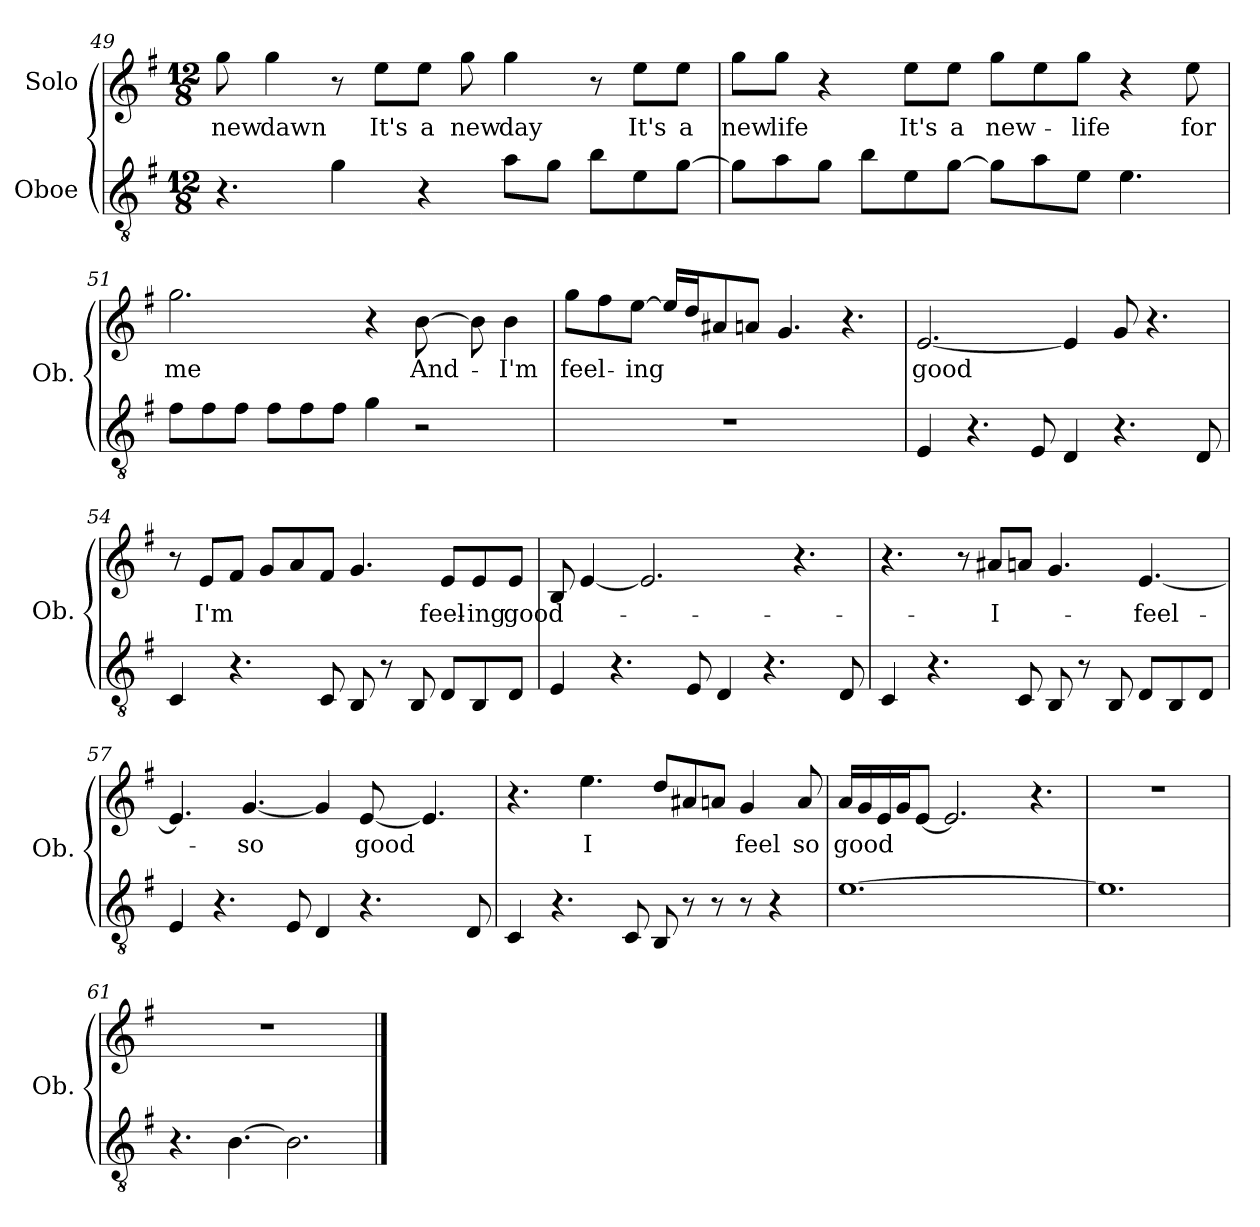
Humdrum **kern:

**kern	**kern	**text
*part2	*part1	*part1
*staff2	*staff1	*staff1
*I"Oboe	*I"Solo	*
*I'Ob.	*	*
*clefGv2	*	*
*k[f#]	*k[f#]	*
*G:	*G:	*
*M12/8	*M12/8	*
=49	=49	=49
4.r	8gg\	new
.	4gg\	dawn
4g\	8r	.
.	8ee\L	It's
4r	8ee\J	a
.	8gg\	new
8a\L	4gg\	day
8g\J	.	.
8b\L	8r	.
8e\	8ee\L	It's
[8g\J	8ee\J	a
!!LO:LB:g=z
=50	=50	=50
8g\L]	8gg\L	new
8a\	8gg\J	life
8g\J	4r	.
8b\L	.	.
8e\	8ee\L	It's
[8g\J	8ee\J	a
8g\L]	8gg\L	new-
8a\	8ee\	.
8e\J	8gg\J	-life
4.e\	4r	.
.	8ee\	for
=51	=51	=51
8f#\L	2.gg\	me
8f#\	.	.
8f#\J	.	.
8f#\L	.	.
8f#\	.	.
8f#\J	.	.
4g\	4r	.
2r	[8b\	And-
.	8b\]	.
.	4b\	I'm
=52	=52	=52
1.r	8gg\L	feel-
.	8ff#\	.
.	[8ee\J	-ing
.	16ee/LL]	.
.	16dd/J	.
.	8a#X/	.
.	8an/J	.
.	4.g/	.
.	4.r	.
=53	=53	=53
4E/	[2.e/	good
4.r	.	.
8E/	.	.
4D/	4e/]	.
4.r	8g/	.
.	4.r	.
8D/	.	.
!!LO:LB:g=z
=54	=54	=54
4C/	8r	.
.	8e/L	I'm
4.r	8f#/J	.
.	8g/L	.
.	8a/	.
8C/	8f#/J	.
8BB/	4.g/	.
8r	.	.
8BB/	.	.
8D/L	8e/L	feel-
8BB/	8e/	-ing
8D/J	8e/J	good-
=55	=55	=55
4E/	8B/	.
.	[4e/	.
4.r	.	.
.	2.e/]	.
8E/	.	.
4D/	.	.
4.r	.	.
.	4.r	.
8D/	.	.
=56	=56	=56
4C/	4.r	.
4.r	.	.
.	8r	.
.	8a#X/L	-I-
8C/	8an/J	.
8BB/	4.g/	.
8r	.	.
8BB/	.	.
8D/L	[4.e/	-feel-
8BB/	.	.
8D/J	.	.
=57	=57	=57
4E/	4.e/]	.
4.r	.	.
.	[4.g/	-so
8E/	.	.
4D/	4g/]	.
4.r	[8e/	good
.	4.e/]	.
8D/	.	.
=58	=58	=58
4C/	4.r	.
4.r	.	.
.	4.ee\	I
8C/	.	.
8BB/	8dd/L	.
8r	8a#X/	.
8r	8an/J	.
8r	4g/	feel
4r	.	.
.	8a/	so
!!LO:LB:g=z
=59	=59	=59
[1.e	16a/LL	good
.	16g/	.
.	16e/	.
.	16g/J	.
.	[8e/J	.
.	2.e/]	.
.	4.r	.
=60	=60	=60
1.e]	1.r	.
=61	=61	=61
4.r	1.r	.
[4.B\	.	.
2.B\]	.	.
==	==	==
*-	*-	*-
